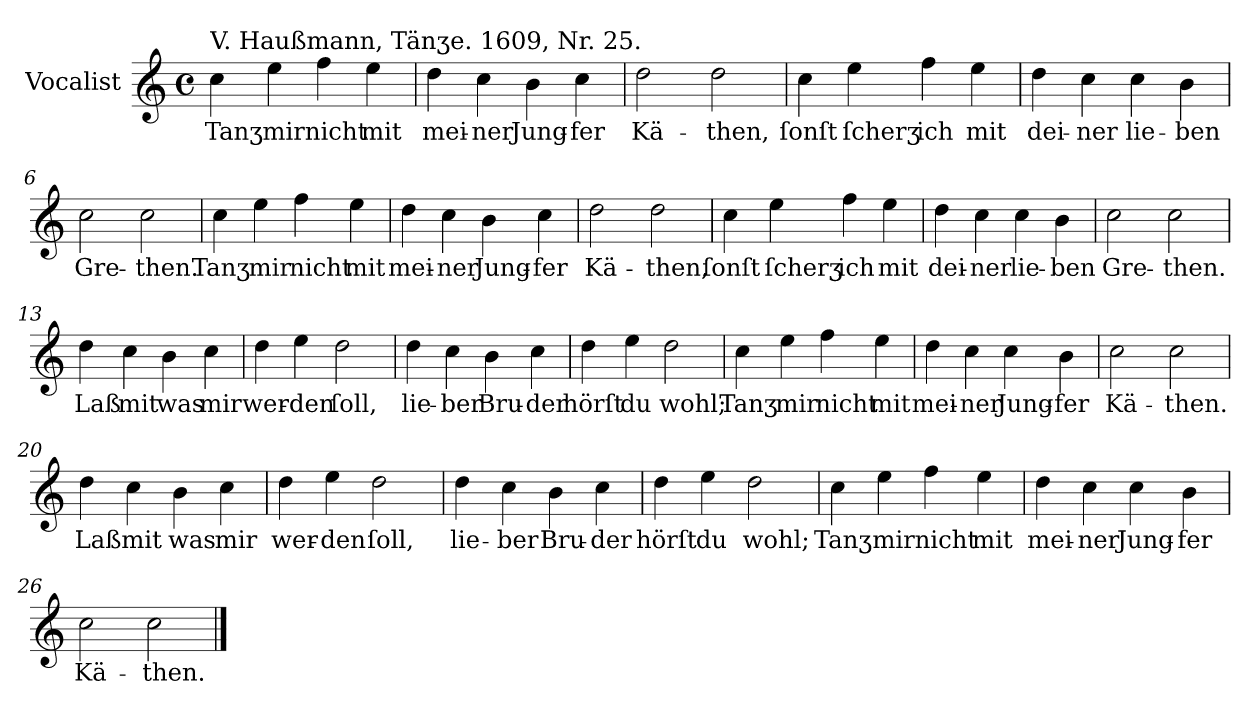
**kern	**text
*part1	*part1
*staff1	*staff1
*I"Vocalist	*
*k[]	*
*C:	*
*M4/4	*
*met(c)	*
=1	=1
!LO:TX:a:t=V. Haußmann, Tänʒe. 1609, Nr. 25.	!
4cc	Tanʒ
4ee	mir
4ff	nicht
4ee	mit
=2	=2
4dd	mei-
4cc	-ner
4b	Jung-
4cc	-fer
=3	=3
2dd	Kä-
2dd	-then,
=4	=4
4cc	ſonſt
4ee	ſcherʒ
4ff	ich
4ee	mit
=5	=5
4dd	dei-
4cc	-ner
4cc	lie-
4b	-ben
=6	=6
2cc	Gre-
2cc	-then.
=7	=7
4cc	Tanʒ
4ee	mir
4ff	nicht
4ee	mit
=8	=8
4dd	mei-
4cc	-ner
4b	Jung-
4cc	-fer
=9	=9
2dd	Kä-
2dd	-then,
=10	=10
4cc	ſonſt
4ee	ſcherʒ
4ff	ich
4ee	mit
=11	=11
4dd	dei-
4cc	-ner
4cc	lie-
4b	-ben
=12	=12
2cc	Gre-
2cc	-then.
=13	=13
4dd	Laß
4cc	mit
4b	was
4cc	mir
=14	=14
4dd	wer-
4ee	-den
2dd	ſoll,
=15	=15
4dd	lie-
4cc	-ber
4b	Bru-
4cc	-der
=16	=16
4dd	hörſt
4ee	du
2dd	wohl;
=17	=17
4cc	Tanʒ
4ee	mir
4ff	nicht
4ee	mit
=18	=18
4dd	mei-
4cc	-ner
4cc	Jung-
4b	-fer
=19	=19
2cc	Kä-
2cc	-then.
=20	=20
4dd	Laß
4cc	mit
4b	was
4cc	mir
=21	=21
4dd	wer-
4ee	-den
2dd	ſoll,
=22	=22
4dd	lie-
4cc	-ber
4b	Bru-
4cc	-der
=23	=23
4dd	hörſt
4ee	du
2dd	wohl;
=24	=24
4cc	Tanʒ
4ee	mir
4ff	nicht
4ee	mit
=25	=25
4dd	mei-
4cc	-ner
4cc	Jung-
4b	-fer
=26	=26
2cc	Kä-
2cc	-then.
==	==
*-	*-
